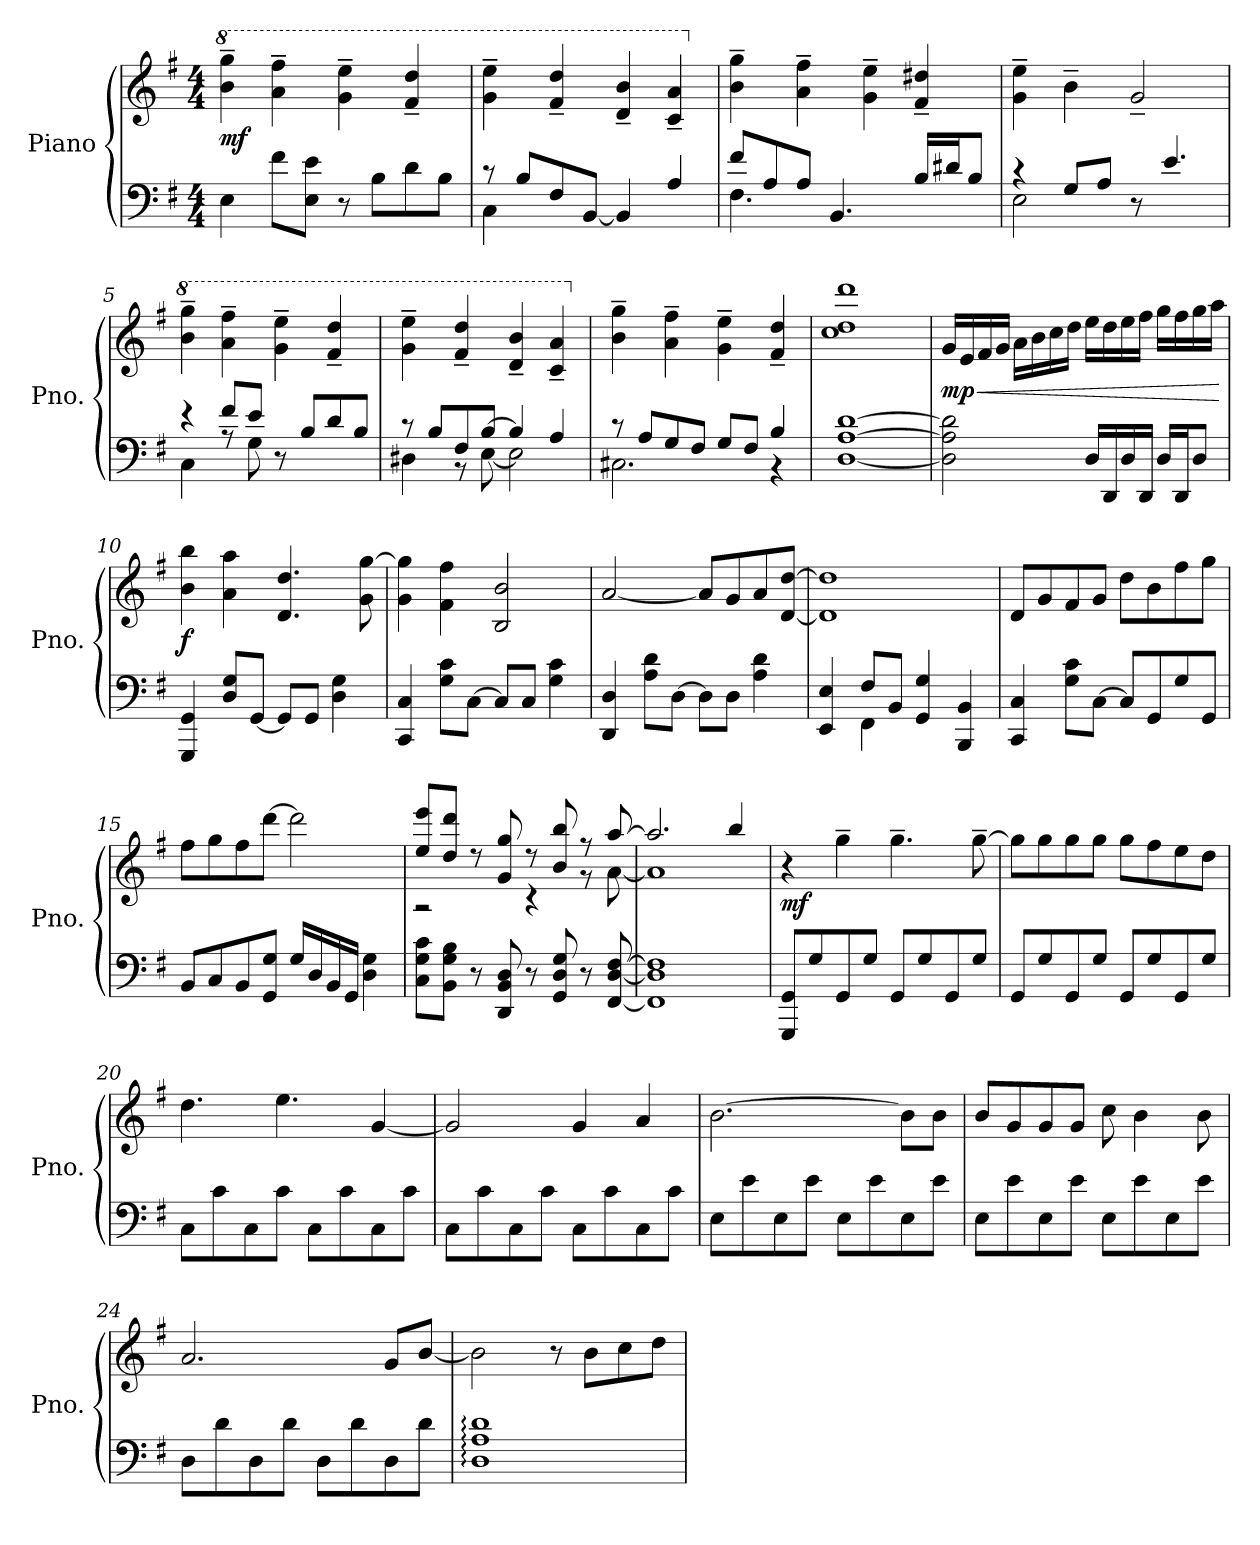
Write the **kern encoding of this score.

**kern	**kern	**dynam
*part1	*part1	*part1
*staff2	*staff1	*staff1/2
*I"Piano	*	*
*I'Pno.	*	*
*clefF4	*clefG2	*
*k[f#]	*k[f#]	*
*M4/4	*M4/4	*
*MM186	*MM186	*
*	*8va	*
=1	=1	=1
!	!	!LO:DY:b
4E\	4bb\~ 4ggg\~	mf
8f#\L	4aa\~ 4fff#\~	.
8E\ 8e\J	.	.
8r	4gg\~ 4eee\~	.
8B\L	.	.
8d\	4ff#/~ 4ddd/~	.
8B\J	.	.
=2	=2	=2
*^	*	*
8r	4C\	4gg\~ 4eee\~	.
8B/L	.	.	.
8F#/	2.ryy	4ff#/~ 4ddd/~	.
[8BB/J	.	.	.
4BB/]	.	4dd/~ 4bb/~	.
4A/	.	4cc/~ 4aa/~	.
=3	=3	=3	=3
*	*	*X8va	*
8f#/L	4.F#\	4b\~ 4gg\~	.
8A/	.	.	.
8A/J	.	4a\~ 4ff#\~	.
4.BB/	2ryy	.	.
.	.	4g\~ 4ee\~	.
16B/LL	.	4f#/~ 4dd#X/~	.
16d#X/J	.	.	.
8B/J	8ryy	.	.
=4	=4	=4	=4
4r	2E\	4g\~ 4ee\~	.
8G/L	.	4b~\	.
8A/J	.	.	.
8r	2ryy	2g~/	.
4.e/	.	.	.
=5	=5	=5	=5
*	*	*8va	*
4r	4C\	4bb\~ 4ggg\~	.
8f#/L	8rA	4aa\~ 4fff#\~	.
8e/J	8G\	.	.
8r	2ryy	4gg\~ 4eee\~	.
8B/L	.	.	.
8d/	.	4ff#/~ 4ddd/~	.
8B/J	.	.	.
!!LO:LB:g=z
=6	=6	=6	=6
8r	4D#X\	4gg\~ 4eee\~	.
8B/L	.	.	.
8F#/	8r	4ff#/~ 4ddd/~	.
[8B/J	[8E\	.	.
4B/]	2E\]	4dd/~ 4bb/~	.
4A/	.	4cc/~ 4aa/~	.
=7	=7	=7	=7
*	*	*X8va	*
8r	2.C#X\	4b\~ 4gg\~	.
8A/L	.	.	.
8G/	.	4a\~ 4ff#\~	.
8F#/J	.	.	.
8G/L	.	4g\~ 4ee\~	.
8F#/J	.	.	.
4B/	4r	4f#/~ 4dd/~	.
=8	=8	=8	=8
[1A [1d	[1D	1cc 1dd 1ddd	.
=9	=9	=9	=9
!	!	!	!LO:HP:b
!	!	!	!LO:DY:n=1:b
*v	*v	*	*
2D\] 2A\] 2d\]	16g/LL	< mp
.	16e/	.
.	16f#/	.
.	16g/JJ	.
.	16a\LL	.
.	16b\	.
.	16cc\	.
.	16dd\JJ	.
16D/LL	16ee\LL	.
16DD/	16dd\	.
16D/	16ee\	.
16DD/JJ	16ff#\JJ	.
16D/LL	16gg\LL	.
16DD/J	16ff#\	.
8D/J	16gg\	.
.	16aa\JJ	.
.	.	[
=10	=10	=10
!	!	!LO:DY:b
4GGG/ 4GG/	4b\ 4bb\	f
8D/ 8G/L	4a\ 4aa\	.
[8GG/J	.	.
8GG/L]	4.d/ 4.dd/	.
8GG/J	.	.
4D\ 4G\	.	.
.	8g\ [8gg\	.
!!LO:LB:g=z
=11	=11	=11
4CC/ 4C/	4g\ 4gg\]	.
8G\ 8c\L	4f#\ 4ff#\	.
[8C\J	.	.
8C/L]	2B/ 2b/	.
8C/J	.	.
4G\ 4c\	.	.
=12	=12	=12
4DD/ 4D/	[2a/	.
8A\ 8d\L	.	.
[8D\J	.	.
8D\L]	8a/L]	.
8D\J	8g/	.
4A\ 4d\	8a/	.
.	[8d/ [8dd/J	.
=13	=13	=13
*^	*	*
4EE/ 4E/	4ryy	1d] 1dd]	.
8F#/L	4FF#\	.	.
8BB/J	.	.	.
4GG/ 4G/	2ryy	.	.
4BBB/ 4BB/	.	.	.
*v	*v	*	*
=14	=14	=14
4CC/ 4C/	8d/L	.
.	8g/	.
8G\ 8c\L	8f#/	.
[8C\J	8g/J	.
8C/L]	8dd\L	.
8GG/	8b\	.
8G/	8ff#\	.
8GG/J	8gg\J	.
=15	=15	=15
8BB/L	8ff#\L	.
8C/	8gg\	.
8BB/	8ff#\	.
8GG/ 8G/J	[8ddd\J	.
16G/LL	2ddd\]	.
16D/	.	.
16BB/	.	.
16GG/JJ	.	.
4D\ 4G\	.	.
!!LO:LB:g=z
=16	=16	=16
*	*^	*
8C\ 8G\ 8c\L	8ee/ 8eee/L	2r	.
8BB\ 8G\ 8B\J	8dd/ 8ddd/J	.	.
8r	8r	.	.
8DD/ 8BB/ 8D/	8g/ 8gg/	.	.
8r	8r	4r	.
8GG/ 8D/ 8G/	8b/ 8bb/	.	.
8r	8r	8r	.
[8FF#/ [8D/ [8F#/	[8aa/	[8a\	.
=17	=17	=17	=17
1FF#] 1D] 1F#]	2.aa/]	1a]	.
.	4bb/	.	.
*	*v	*v	*
=18	=18	=18
!	!	!LO:DY:b
8GGG/ 8GG/L	4r	mf
8G/	.	.
8GG/	4gg~\	.
8G/J	.	.
8GG/L	4.gg~\	.
8G/	.	.
8GG/	.	.
8G/J	[8gg~\	.
=19	=19	=19
8GG/L	8gg\L]	.
8G/	8gg\	.
8GG/	8gg\	.
8G/J	8gg\J	.
8GG/L	8gg\L	.
8G/	8ff#\	.
8GG/	8ee\	.
8G/J	8dd\J	.
=20	=20	=20
8C\L	4.dd\	.
8c\	.	.
8C\	.	.
8c\J	4.ee\	.
8C\L	.	.
8c\	.	.
8C\	[4g/	.
8c\J	.	.
!!LO:LB:g=z
=21	=21	=21
8C\L	2g/]	.
8c\	.	.
8C\	.	.
8c\J	.	.
8C\L	4g/	.
8c\	.	.
8C\	4a/	.
8c\J	.	.
=22	=22	=22
8E\L	[2.b\	.
8e\	.	.
8E\	.	.
8e\J	.	.
8E\L	.	.
8e\	.	.
8E\	8b\L]	.
8e\J	8b\J	.
=23	=23	=23
8E\L	8b/L	.
8e\	8g/	.
8E\	8g/	.
8e\J	8g/J	.
8E\L	8cc\	.
8e\	4b\	.
8E\	.	.
8e\J	8b\	.
=24	=24	=24
8D\L	2.a/	.
8d\	.	.
8D\	.	.
8d\J	.	.
8D\L	.	.
8d\	.	.
8D\	8g/L	.
8d\J	[8b/J	.
=25	=25	=25
1D: 1A: 1d:	2b\]	.
.	8r	.
.	8b\L	.
.	8cc\	.
.	8dd\J	.
=	=	=
*-	*-	*-
